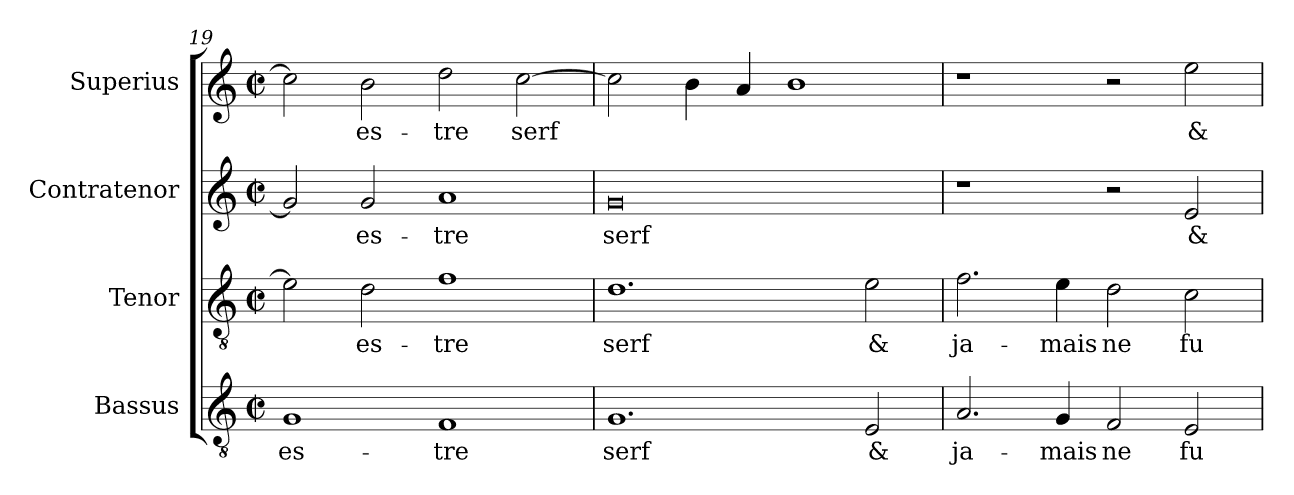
**kern	**text	**kern	**text	**kern	**text	**kern	**text
*part4	*part4	*part3	*part3	*part2	*part2	*part1	*part1
*staff4	*staff4	*staff3	*staff3	*staff2	*staff2	*staff1	*staff1
*I"Bassus	*	*I"Tenor	*	*I"Contratenor	*	*I"Superius	*
*	*	*I'T.	*	*	*	*I'S.	*
*clefGv2	*	*clefGv2	*	*clefG2	*	*clefG2	*
*k[]	*	*k[]	*	*k[]	*	*k[]	*
*C:	*	*C:	*	*C:	*	*C:	*
*M2/2	*	*M2/2	*	*M2/2	*	*M2/2	*
*met(c|)	*	*met(c|)	*	*met(c|)	*	*met(c|)	*
=19	=19	=19	=19	=19	=19	=19	=19
1G/	es-	2e\]	.	2g/]	.	2cc\]	.
.	.	2d\	es-	2g/	es-	2b\	es-
1F/	-tre	1f\	-tre	1a/	-tre	2dd\	-tre
.	.	.	.	.	.	[2cc\	serf
!!LO:LB:g=z
=20	=20	=20	=20	=20	=20	=20	=20
1.G/	serf	1.d\	serf	0g/	serf	2cc\]	.
.	.	.	.	.	.	4b\	.
.	.	.	.	.	.	4a/	.
.	.	.	.	.	.	1b\	.
2E/	&	2e\	&	.	.	.	.
=21	=21	=21	=21	=21	=21	=21	=21
2.A/	ja-	2.f\	ja-	1r	.	1r	.
4G/	-mais	4e\	-mais	.	.	.	.
2F/	ne	2d\	ne	2r	.	2r	.
2E/	fu	2c\	fu	2e/	&	2ee\	&
=	=	=	=	=	=	=	=
*-	*-	*-	*-	*-	*-	*-	*-
